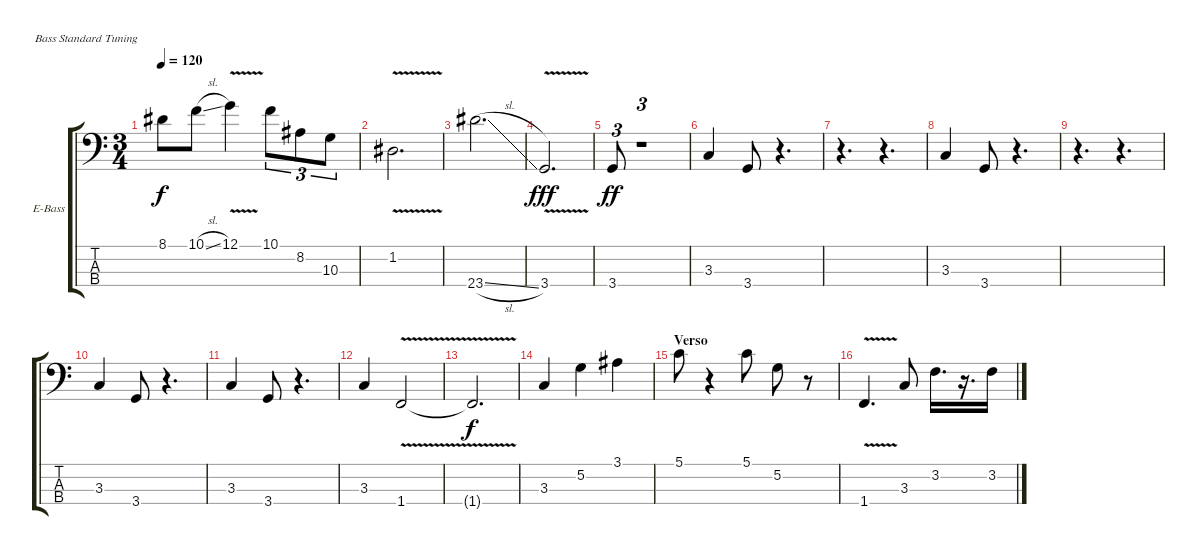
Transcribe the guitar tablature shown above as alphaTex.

\bracketExtendMode groupsimilarinstruments
\firstSystemTrackNameOrientation horizontal
\otherSystemsTrackNameOrientation horizontal
\track ("Bass" "E-Bass") {instrument electricbassfinger}
\staff {score tabs}
\tuning (G2 D2 A1 E1)
\ts (3 4)
\tempo 120
\clef f4
\ks c
8.1.8{dy f} 10.1{sl}.8 12.1{v}.4 10.1.8{tu (3 2)} 8.2.8{tu (3 2)} 10.3.8{tu (3 2)} |
1.2{v}.2{d} |
23.4{sl}.2{d} |
3.4{v}.2{d dy fff} |
3.4.8{tu (3 2) dy ff} r.1{tu (3 2)} |
3.3.4 3.4.8 r.4{d} |
r.4{d} r.4{d} |
3.3.4 3.4.8 r.4{d} |
r.4{d} r.4{d} |
3.3.4 3.4.8 r.4{d} |
3.3.4 3.4.8 r.4{d} |
3.3.4 1.4{v}.2 |
1.4{v t}.2{d dy f} |
3.3.4 5.2.4 3.1.4 |
\section ("" "Verso")
5.1.8 r.4 5.1.8 5.2.8 r.8 |
1.4{v}.4{d} 3.3.8 3.2.16{d} r.16{d} 3.2{sl}.16
